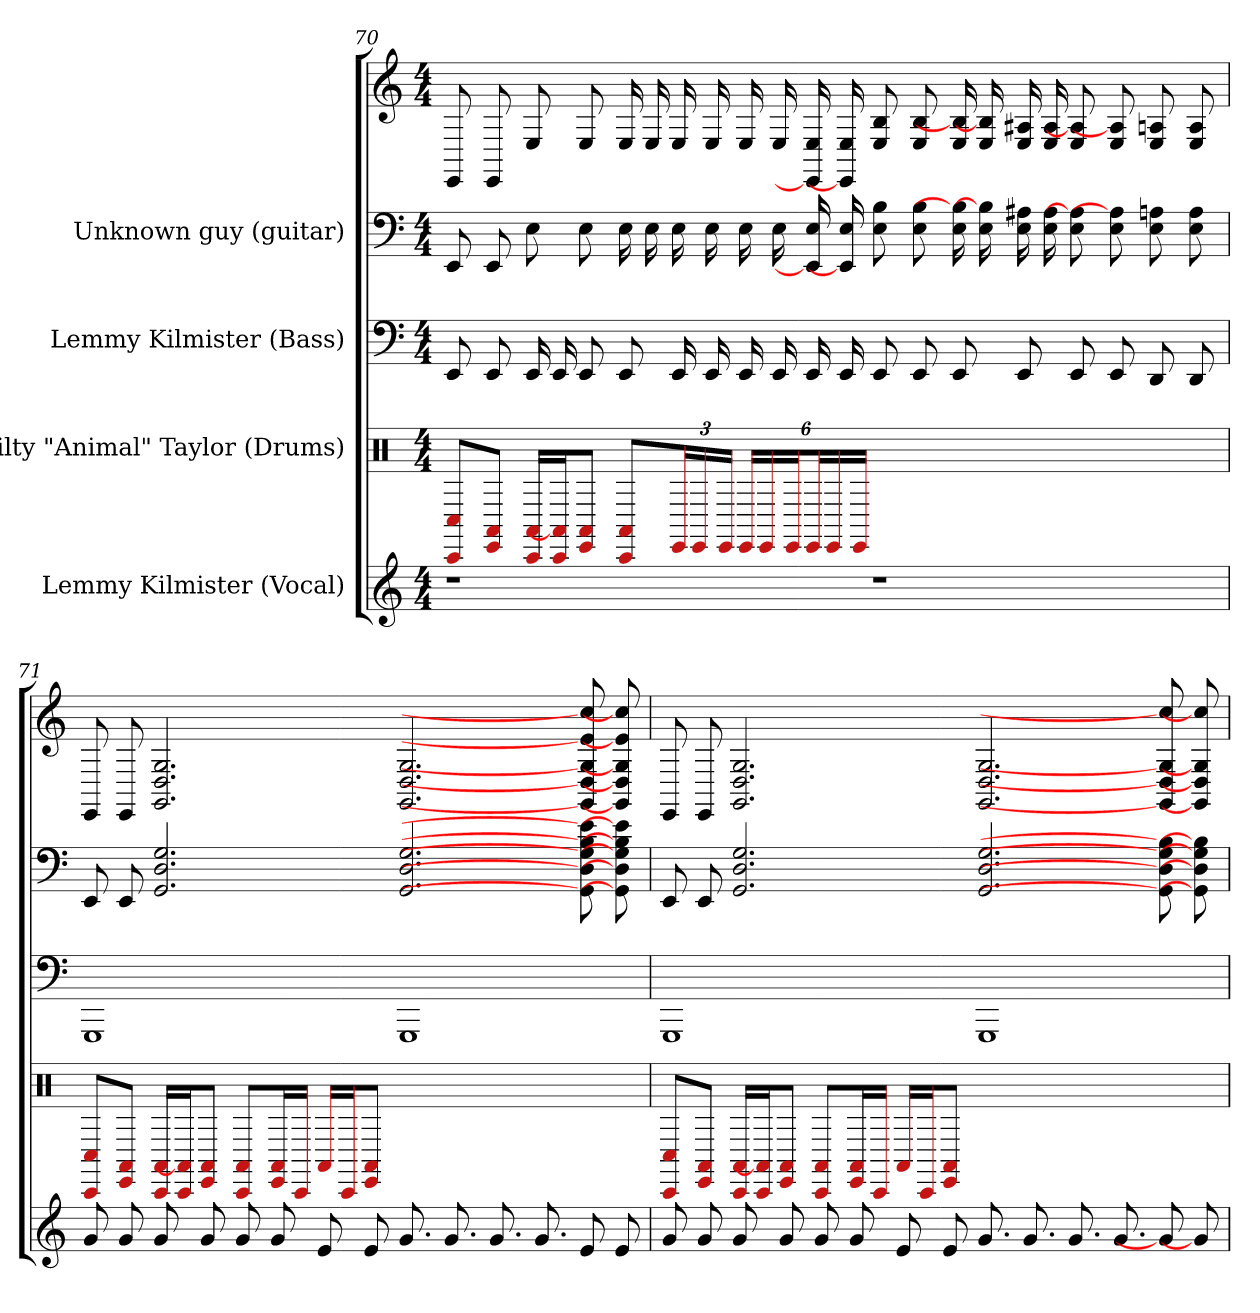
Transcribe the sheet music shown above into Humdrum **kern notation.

**kern	**kern	**kern	**kern	**kern
*part5	*part4	*part3	*part2	*part1
*staff5	*staff4	*staff3	*staff2	*staff1
*I"Lemmy Kilmister (Vocal)	*I"Philty "Animal" Taylor (Drums)	*I"Lemmy Kilmister (Bass)	*I"Unknown guy (guitar)	*I""Fast" Eddie Clarke (Guitar)
*	*clefX	*	*	*
*k[]	*k[]	*k[]	*k[]	*k[]
*M4/4	*M4/4	*M4/4	*M4/4	*M4/4
=70	=70	=70	=70	=70
1r	8C#/ 8CC/L	8EE	8EE	8EE
.	8AA#/ 8EE/J	8EE	8EE	8EE
.	16AA#/ 16CC/LL	16EE	8E	8E
.	16AA#]/ 16CC/J	16EE	.	.
.	8AA#/ 8EE/J	8EE	8E	8E
.	8AA#/ 8CC/L	8EE	16E	16E
.	.	.	16E	16E
.	24EE/L	16EE	16E	16E
.	24EE/	.	.	.
.	.	16EE	16E	16E
.	24EE/JJ	.	.	.
.	24EE/LL	16EE	16E	16E
.	24EE/	.	.	.
.	.	16EE	16E	16E
.	24EE/J	.	.	.
.	24EE/L	16EE	16E 16EE]	16E 16EE]
.	24EE/	.	.	.
.	.	16EE	16E 16EE]	16E 16EE]
.	24EE/JJ	.	.	.
1r	1ryy	8EE	8B 8E	8B 8E
.	.	8EE	8B 8E	8B 8E
.	.	8EE	16B] 16E	16B] 16E
.	.	.	16B] 16E	16B] 16E
.	.	8EE	16A# 16E	16A# 16E
.	.	.	16A# 16E	16A# 16E
.	.	8EE	8A#] 8E	8A#] 8E
.	.	8EE	8A#] 8E	8A#] 8E
.	.	8DD	8A 8E	8A 8E
.	.	8DD	8A 8E	8A 8E
=71	=71	=71	=71	=71
8g	8C#/ 8CC/L	1GGG	8EE	8EE
8g	8AA#/ 8EE/J	.	8EE	8EE
8g	16AA#/ 16CC/LL	.	2.G 2.D 2.GG	2.G 2.D 2.GG
.	16AA#]/ 16CC/J	.	.	.
8g	8AA#/ 8EE/J	.	.	.
8g	8AA#/ 8CC/L	.	.	.
8g	16AA#/ 16EE/L	.	.	.
.	16CC/JJ	.	.	.
8e	16AA#/LL	.	.	.
.	16CC/J	.	.	.
8e	8AA#/ 8EE/J	.	.	.
8.g	1ryy	1GGG	2.G 2.D 2.GG	2.G 2.D 2.GG
8.g	.	.	.	.
8.g	.	.	.	.
8.g	.	.	.	.
8e	.	.	8e] 8B] 8G] 8D] 8GG]	8e] 8cc] 8G] 8D] 8GG]
8e	.	.	8e] 8B] 8G] 8D] 8GG]	8e] 8cc] 8G] 8D] 8GG]
=72	=72	=72	=72	=72
8g	8C#/ 8CC/L	1GGG	8EE	8EE
8g	8AA#/ 8EE/J	.	8EE	8EE
8g	16AA#/ 16CC/LL	.	2.G 2.D 2.GG	2.G 2.D 2.GG
.	16AA#]/ 16CC/J	.	.	.
8g	8AA#/ 8EE/J	.	.	.
8g	8AA#/ 8CC/L	.	.	.
8g	16AA#/ 16EE/L	.	.	.
.	16CC/JJ	.	.	.
8e	16AA#/LL	.	.	.
.	16CC/J	.	.	.
8e	8AA#/ 8EE/J	.	.	.
8.g	1ryy	1GGG	2.G 2.D 2.GG	2.G 2.D 2.GG
8.g	.	.	.	.
8.g	.	.	.	.
8.g	.	.	.	.
8g]	.	.	8B] 8G] 8D] 8GG]	8cc] 8G] 8D] 8GG]
8g]	.	.	8B] 8G] 8D] 8GG]	8cc] 8G] 8D] 8GG]
=	=	=	=	=
*-	*-	*-	*-	*-
